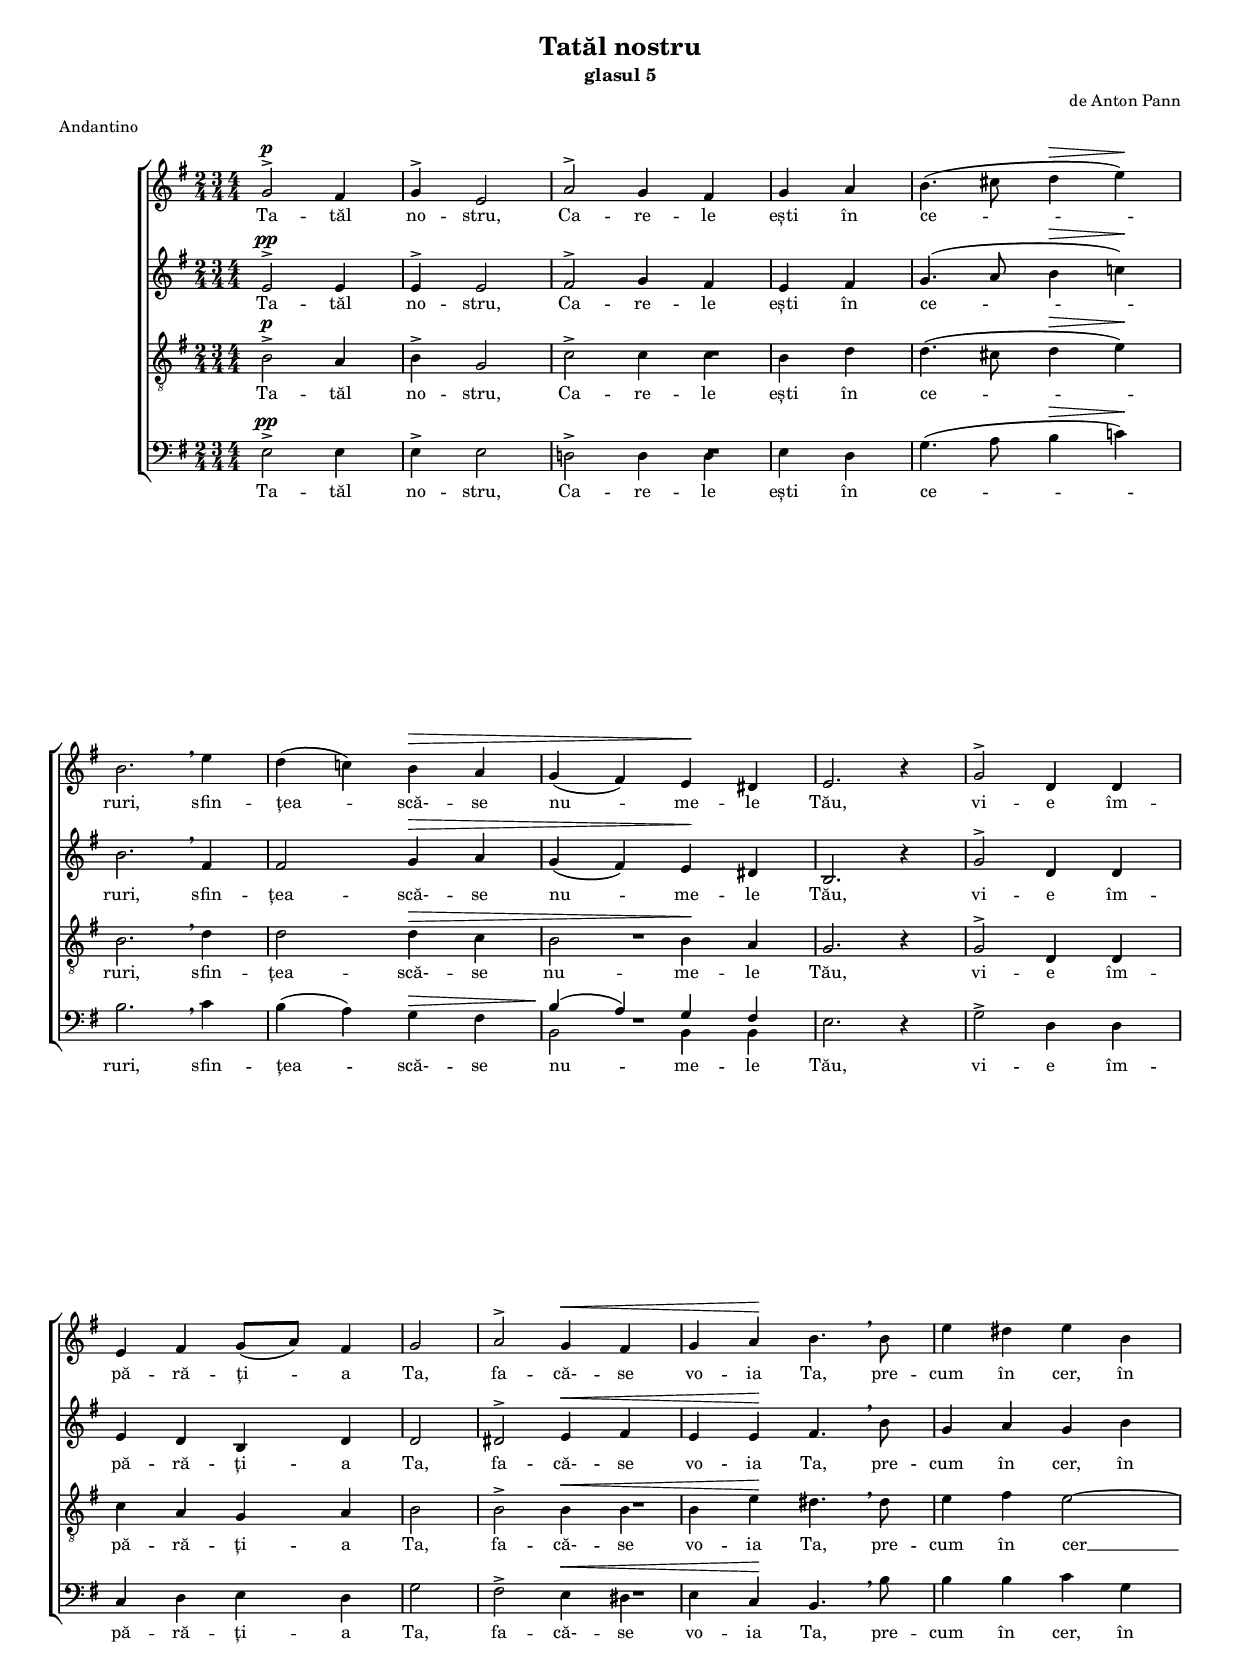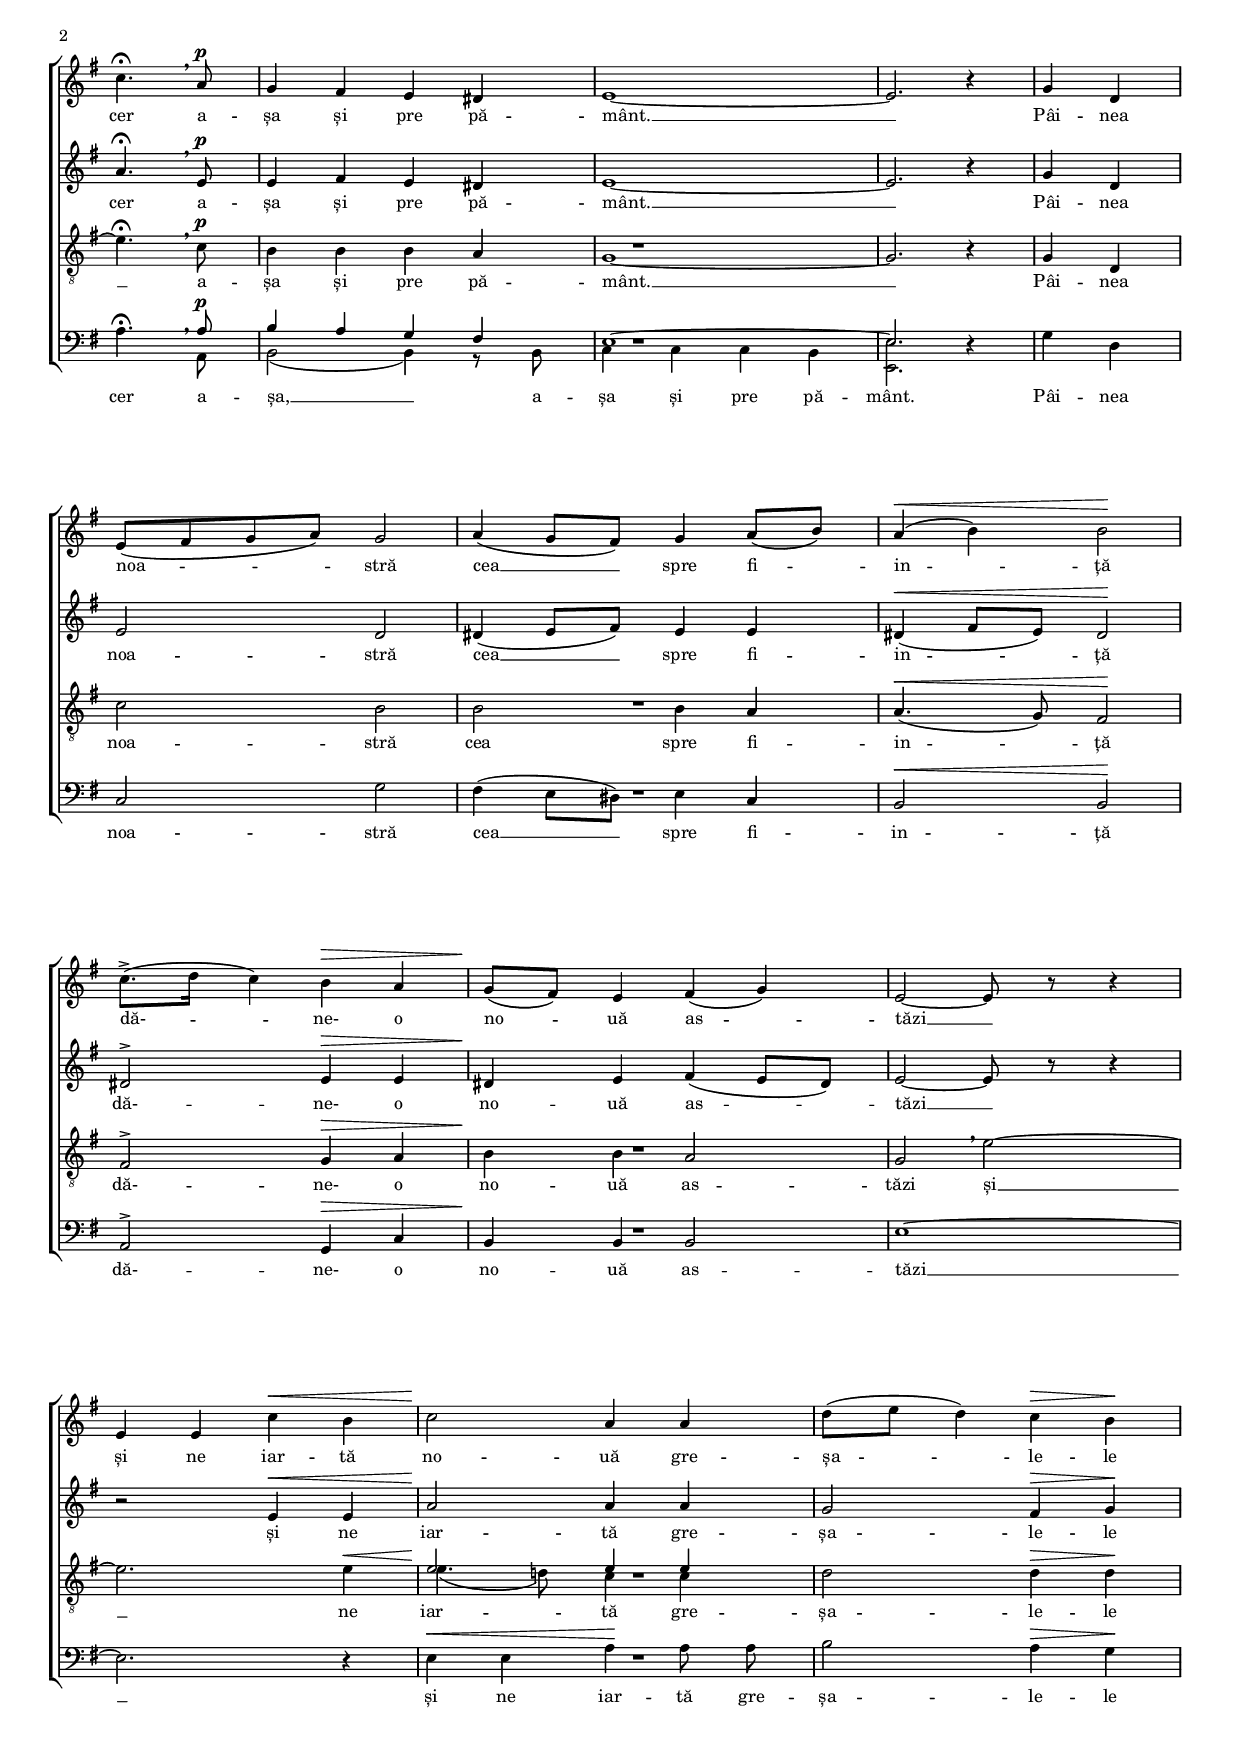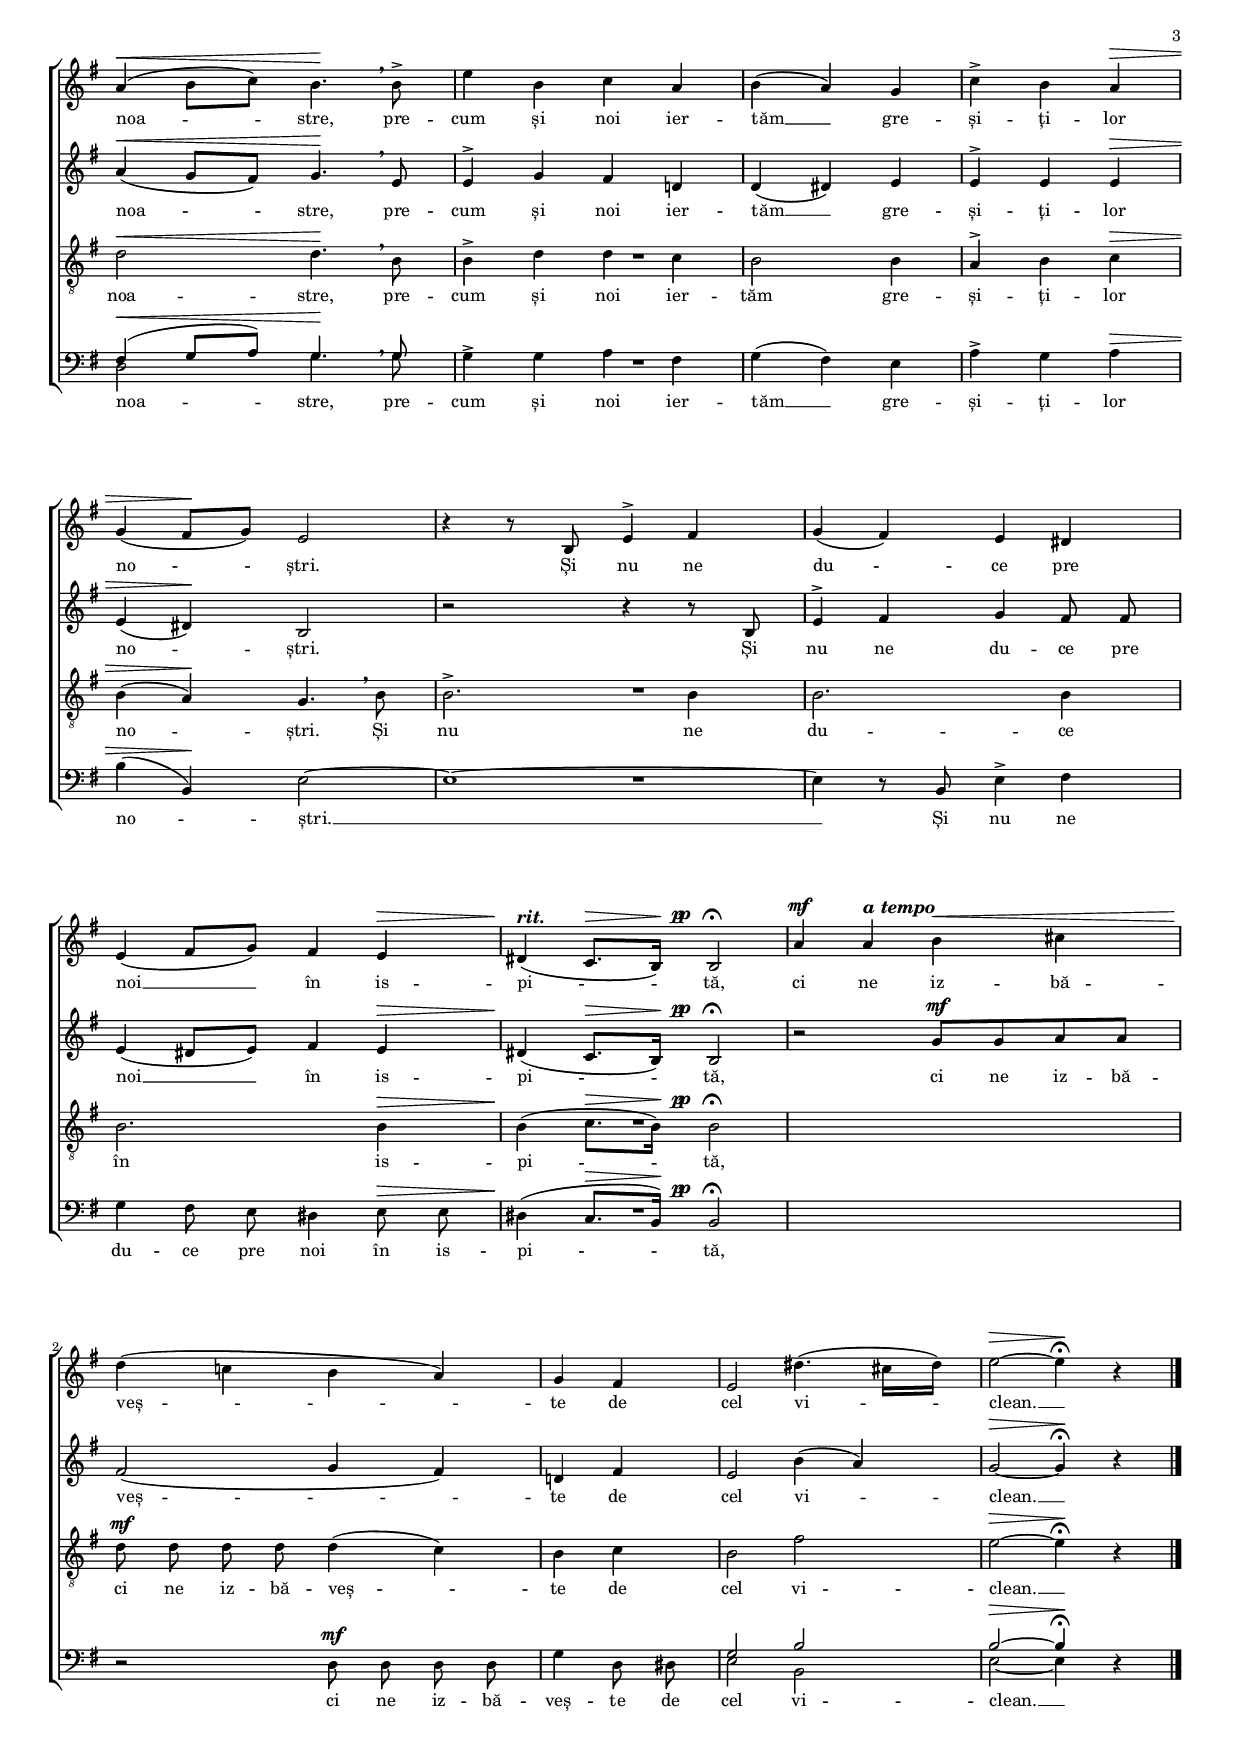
\version "2.19.80"
\include "defines.ly"
#(define myNoteSpacing 8.0)
midiTempo = 
  \midi {
    \tempo 4 = 90
    }


\include "preamble.ly"

\header {
  title = "Tatăl nostru"
  subtitle = "glasul 5"
  composer = "de Anton Pann"
  meter = "Andantino"
}

ppAndFermataMarkup = \markup{
  \hspace #-5.0
  \musicglyph "p"
  \hspace #-1.0
  \musicglyph "p"
  \hspace #1.0
  \musicglyph "scripts.ufermata"
}

mixedTimeSigMarkup = \markup {
  \override #'(baseline-skip . 2) \number {
    \column { "2" "4" }
    \column { "3" "4" }
    \column { "4" "4" }
    \hspace #1.0
  }
}

global = {
  \globalPreamble
  \key e \minor
  \override Staff.TimeSignature.stencil = #ly:text-interface::print
  \override Staff.TimeSignature.text = #mixedTimeSigMarkup
}

sopWords = \lyricmode {
  Ta -- tăl no -- stru, Ca -- re -- le ești în ce -- ruri,
  sfin -- țea -- scă- -- se nu -- me -- le Tău,
  vi -- e îm -- pă -- ră -- ți -- a Ta,
  fa -- că- -- se vo -- ia Ta,
  pre -- cum în cer, în cer a -- șa și pre pă -- mânt. __

  Pâi -- nea noa -- stră cea __ spre fi -- in -- ță
  dă- -- ne- o no -- uă as -- tăzi __
  și ne iar -- tă no -- uă gre -- șa -- le -- le noa -- stre,
  pre -- cum și noi ier -- tăm __ gre -- și -- ți -- lor no -- ștri.

  Și nu ne du -- ce pre noi __ în is -- pi -- tă,
  ci ne iz -- bă -- veș -- te de cel vi -- clean. __
}

altoWords = \lyricmode {
  Ta -- tăl no -- stru, Ca -- re -- le ești în ce -- ruri,
  sfin -- țea -- scă- -- se nu -- me -- le Tău,
  vi -- e îm -- pă -- ră -- ți -- a Ta,
  fa -- că- -- se vo -- ia Ta,
  pre -- cum în cer, în cer a -- șa și pre pă -- mânt. __

  Pâi -- nea noa -- stră cea __ spre fi -- in -- ță
  dă- -- ne- o no -- uă as -- tăzi __
  și ne iar -- tă gre -- șa -- le -- le noa -- stre,
  pre -- cum și noi ier -- tăm __ gre -- și -- ți -- lor no -- ștri.

  Și nu ne du -- ce pre noi __ în is -- pi -- tă,
  ci ne iz -- bă -- veș -- te de cel vi -- clean. __
}

tenorWords = \lyricmode {
  Ta -- tăl no -- stru, Ca -- re -- le ești în ce -- ruri,
  sfin -- țea -- scă- -- se nu -- me -- le Tău,
  vi -- e îm -- pă -- ră -- ți -- a Ta,
  fa -- că- -- se vo -- ia Ta,
  pre -- cum în cer __ a -- șa și pre pă -- mânt. __

  Pâi -- nea noa -- stră cea spre fi -- in -- ță
  dă- -- ne- o no -- uă as -- tăzi
  și __ ne iar -- tă gre -- șa -- le -- le noa -- stre,
  pre -- cum și noi ier -- tăm gre -- și -- ți -- lor no -- ștri.

  Și nu ne du -- ce în is -- pi -- tă,
  ci ne iz -- bă -- veș -- te de cel vi -- clean. __
}

bassWords = \lyricmode {
  Ta -- tăl no -- stru, Ca -- re -- le ești în ce -- ruri,
  sfin -- țea -- scă- -- se nu -- me -- le Tău,
  vi -- e îm -- pă -- ră -- ți -- a Ta,
  fa -- că- -- se vo -- ia Ta,
  pre -- cum în cer, în cer a -- șa, __ a -- șa și pre pă -- mânt.

  Pâi -- nea noa -- stră cea __ spre fi -- in -- ță
  dă- -- ne- o no -- uă as -- tăzi __
  și ne iar -- tă gre -- șa -- le -- le noa -- stre,
  pre -- cum și noi ier -- tăm __ gre -- și -- ți -- lor no -- ștri. __

  Și nu ne du -- ce pre noi în is -- pi -- tă,
  ci ne iz -- bă -- veș -- te de cel vi -- clean. __
}

sopMusic = \relative c' {
  \cadenzaOn
  \accidentalStyle no-reset

  % Tatăl nostru, Carele ești în ceruri,
  g'2^\p^\accent fis4 \bar "|"
  g4^\accent e2 \bar "|"
  a2^\accent g4 fis4 \bar "|"
  g4 a4 \bar "|"
  b4.( cis8 d4^\> e4\!) \bar "|"
  b2. \breathe

  % Sfințească-se numele Tău, vie împărăția Ta,
  e4 \bar "|"
  d4( c4) b4^\> a4 \bar "|"
  g4( fis4) e4\! dis4 \bar "|"
  e2. r4 \bar "|"
  \accidentalStyle forget
  g2^\accent d4 d4 \bar "|"
  e4 fis4 g8([ a8)] fis4 \bar "|"
  g2 \bar "|"

  % facă-se voia Ta, precum în cer așa și pre pământ.
  a2^\accent g4^\< fis4 \bar "|"
  g4 a4\! b4. \breathe b8 \bar "|"
  e4 dis4 e4 b4 \bar "|"
  c4.^\fermata \breathe a8^\p \bar "|"
  g4 fis4 e4 dis4 \bar "|"
  e1~ \bar "|"
  e2. r4 \bar "|"

  % Pâinea noastră cea spre ființă dă-ne-o nouă astăzi
  g4 d4 \bar "|"
  e8([ fis8 g8 a8)] g2 \bar "|"
  a4( g8[ fis8)] g4 a8([ b8)] \bar "|"
  a4(^\< b4) b2\! \bar "|"
  c8.([^\accent d16] c4) b4^\> a4 \bar "|"
  g8([\! fis8)] e4 fis4( g4) \bar "|"
  e2~ e8 r8 r4 \bar "|"

  % și ne iartă nouă greșalele noastre,
  e4 e4 c'4^\< b4 \bar "|"
  c2\! a4 a4 \bar "|"
  d8([ e8] d4) c4^\> b4\! \bar "|"
  a4(^\< b8[ c8)] b4.\! \breathe

  % precum și noi iertăm greșiților noștri.
  b8^\accent \bar "|"
  e4 b4 c4 a4 \bar "|"
  b4( a4) g4 \bar "|"
  c4^\accent b4 a4^\> \bar "|"
  g4( fis8[\! g8)] e2 \bar "|"

  % Și nu ne duce pre noi în ispită,
  r4 r8 b8 e4^\accent fis4 \bar "|"
  g4( fis4) e4 dis4 \bar "|"
  e4( fis8[ g8)] fis4 e4^\> \bar "|"
  dis4(\!^\ritMarkup c8.[^\> b16)]\! b2^\ppAndFermataMarkup \bar "|"

  % ci ne izbăvește de cel viclean.
  \accidentalStyle no-reset
  a'4^\mf a4^\atempoMarkup b4^\< cis4 \bar "|"
  d4(\! c4 b4 a4) \bar "|"
  g4 fis4 \bar "|"
  e2 dis'4.( cis16[ dis16)] \bar "|"
  e2~^\> e4\!^\fermata r4 \bar "|."
}

altoMusic = \relative c' {
  \cadenzaOn
  \accidentalStyle forget

  % Tatăl nostru, Carele ești în ceruri,
  e2^\pp^\accent e4
  e4^\accent e2
  fis2^\accent g4 fis4
  e4 fis4
  g4.( a8 b4^\> c!4\!)
  b2. \breathe

  % Sfințească-se numele Tău, vie împărăția Ta,
  fis4
  fis2 g4^\> a4
  g4( fis4) e4\! dis4
  b2. r4
  g'2^\accent d4 d4
  e4 d4 b4 d4
  d2

  % facă-se voia Ta, precum în cer așa și pre pământ.
  dis2^\accent e4^\< fis4
  e4 e4\! fis4. \breathe b8
  g4 a4 g4 b4
  a4.^\fermata \breathe e8^\p
  e4 fis4 e4 dis4
  e1~
  e2. r4

  % Pâinea noastră cea spre ființă dă-ne-o nouă astăzi
  g4 d4
  e2 d2
  dis4( e8[ fis8)] e4 e4
  dis4(^\<
  \accidentalStyle no-reset
  fis8[ e8)] dis2\!
  \accidentalStyle forget
  dis2^\accent e4^\> e4
  dis4\!
  \accidentalStyle no-reset
  e4 fis4( e8[ dis8)]
  \accidentalStyle forget
  e2~ e8 r8 r4

  % și ne iartă nouă greșalele noastre,
  r2
  e4^\< e4
  a2\! a4 a4
  g2 fis4^\> g4\!
  a4(^\< g8[ fis8)] g4.\! \breathe

  % precum și noi iertăm greșiților noștri.
  e8
  e4^\accent g4 fis4 d!4
  d4( dis4) e4
  e4^\accent e4 e4^\>
  e4( dis4)\! b2

  % Și nu ne duce pre noi în ispită,
  r2 r4 r8 b8
  e4^\accent fis4 g4 fis8 fis8
  e4( dis8[ e8)] fis4 e4^\>
  dis4(\! c8.[^\> b16)]\! b2^\ppAndFermataMarkup

  % ci ne izbăvește de cel viclean.
  r2 g'8^\mf g8 a8 a8
  fis2( g4 fis4)
  d!4 fis4
  e2 b'4( a4)
  g2~^\> g4\!^\fermata r4
}

tenorMusic = \relative c' {
  \cadenzaOn
  \accidentalStyle forget

  % Tatăl nostru, Carele ești în ceruri,
  b2^\p^\accent a4
  b4^\accent g2
  c2^\accent c4 c4
  b4 d4
  d4.( cis8 d4^\> e4)\!
  b2. \breathe

  % Sfințească-se numele Tău, vie împărăția Ta,
  d4
  d2 d4^\> c4
  b2 b4\! a4
  g2. r4
  g2^\accent d4 d4
  c'4 a4 g4 a4
  b2

  % facă-se voia Ta, precum în cer așa și pre pământ.
  b2^\accent b4^\< b4
  b4 e4\! dis4. \breathe
  \accidentalStyle no-reset
  dis8
  \accidentalStyle forget
  e4 fis4 e2~
  e4.^\fermata \breathe c8^\p
  b4 b4 b4 a4
  g1~
  g2. r4

  % Pâinea noastră cea spre ființă dă-ne-o nouă astăzi
  g4 d4
  c'2 b2
  b2 b4 a4
  a4.(^\< g8) fis2\!
  fis2^\accent g4^\> a4
  b4\! b4 a2
  g2 \breathe

  % și ne iartă nouă greșalele noastre,
  e'2~
  e2. e4^\<
  <<
    {
      \voiceOne
      e2\! e4 e4
    }
    \new Voice = "split" {
      \voiceTwo
      e4.( d!8) c4 c4
    }
  >>
  \oneVoice
  d2 d4^\> d4\!
  d2^\< d4.\! \breathe

  % precum și noi iertăm greșiților noștri.
  b8
  b4^\accent d4 d4 c4
  b2 b4
  a4^\accent b4 c4^\>
  b4( a4)\! g4. \breathe

  % Și nu ne duce pre noi în ispită,
  b8
  b2.^\accent b4
  b2. b4
  b2. b4^\>
  b4(\! c8.[^\> b16)]\! b2^\ppAndFermataMarkup

  % ci ne izbăvește de cel viclean.
  \cadenzaOff
  R1
  \cadenzaOn
  \autoBeamOff
  d8^\mf d8 d8 d8 d4( c4)
  \autoBeamOn
  b4 c4
  b2 fis'2
  e2~^\> e4\!^\fermata r4
}

bassMusic = \relative c' {
  \cadenzaOn
  \accidentalStyle forget

  % Tatăl nostru, Carele ești în ceruri,
  e,2^\pp^\accent e4
  e4^\accent e2
  d!2^\accent d4 d4
  e4 d4
  g4.( a8 b4^\> c!4)\!
  b2. \breathe

  % Sfințească-se numele Tău, vie împărăția Ta,
  c4
  b4( a4) g4^\> fis4
  <<
    {
      \voiceOne
      b4(\! a4) g4 fis4
    }
    \new Voice = "split" {
      \voiceTwo
      b,2 b4 b4
    }
  >>
  \oneVoice
  e2. r4
  g2^\accent d4 d4
  c4 d4 e4 d4
  g2

  % facă-se voia Ta, precum în cer așa și pre pământ.
  fis2^\accent e4^\< dis4
  e4 c4\! b4. \breathe b'8
  b4 b4 c4 g4
  a4.^\fermata \breathe
  <<
    \new Voice = "split" {
      \voiceOne
      a8^\p
      b4 a4 g4 fis4
      e1~
      e2.
    }
    {
      \voiceTwo
      a,8
      b2( b4) r8 b8
      c4 c4 c4 b4
      <e e,>2.
    }
  >>
  \oneVoice
  r4

  % Pâinea noastră cea spre ființă dă-ne-o nouă astăzi
  g4 d4
  c2 g'2
  fis4( e8[ dis8)] e4 c4
  b2^\< b2\!
  a2^\accent g4^\> c4
  b4\! b4 b2
  e1~
  e2. r4

  % și ne iartă nouă greșalele noastre,
  e4^\< e4 a4\! a8 a8
  b2 a4^\> g4\!
  <<
    {
      \voiceOne
      fis4(^\< g8[ a8)] g4.\! \breathe g8
    }
    \new Voice = "split" {
      \voiceTwo
      d2 g4. g8
    }
  >>
  \oneVoice

  % precum și noi iertăm greșiților noștri.
  g4^\accent g4 a4 fis4
  g4( fis4) e4
  a4^\accent g4 a4^\>
  b4( b,4)\! e2~
  e1~
  e4 r8

  % Și nu ne duce pre noi în ispită,
  b8 e4^\accent fis4
  \autoBeamOff
  g4 fis8 e8 dis4 e8^\> e8
  \autoBeamOn
  dis4(\! c8.[^\> b16)]\! b2^\ppAndFermataMarkup

  % ci ne izbăvește de cel viclean.
  \cadenzaOff
  R1
  \cadenzaOn
  r2 d8^\mf d8 d8 d8
  g4 d8 dis8
  <<
    {
      \voiceOne
      g2 b2
      b2~^\> b4\!^\fermata
    }
    \new Voice = "split" {
      \voiceTwo
      e,2 b2
      e2~ e4
    }
  >>
  \oneVoice
  r4
}

\include "four-staves.ly"
